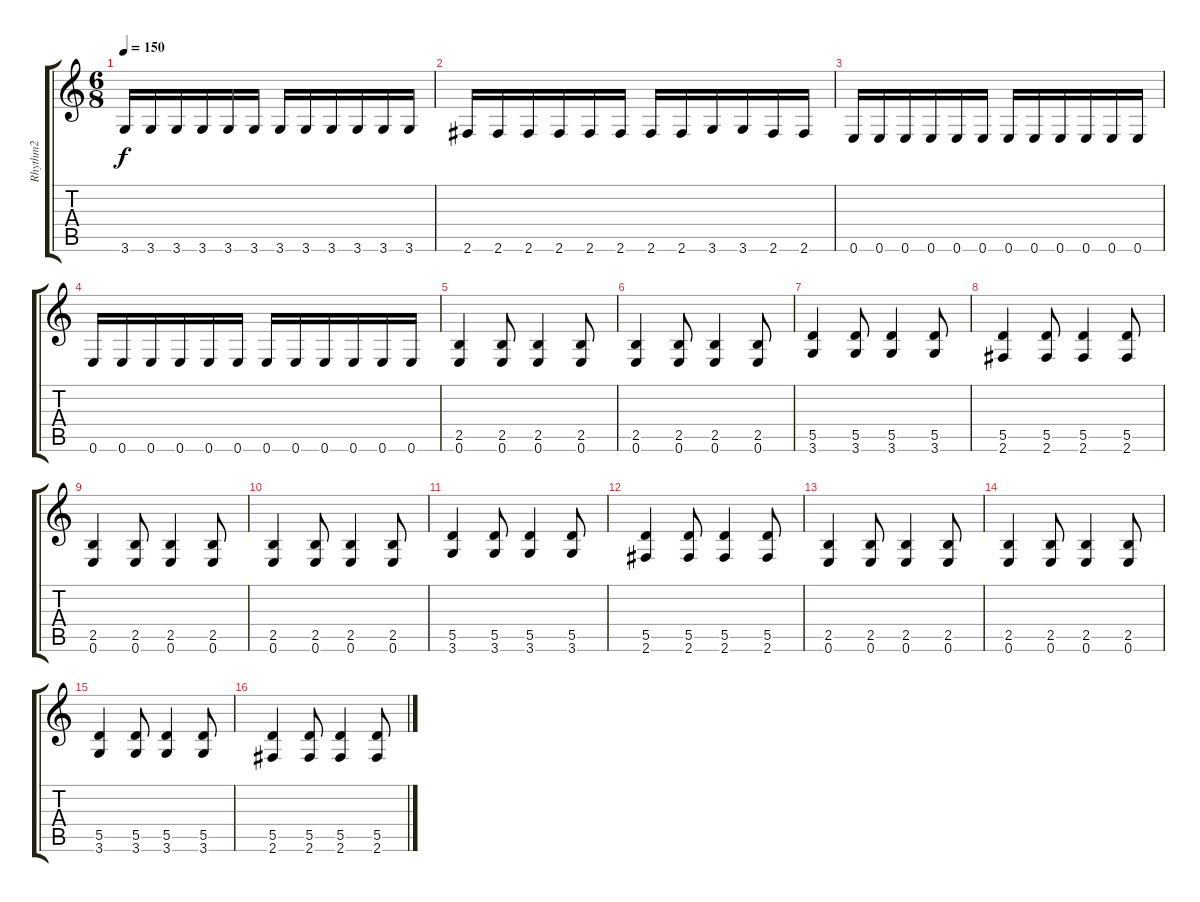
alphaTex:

\track ("Rhythm2" "Rhythm2") {instrument distortionguitar}
\staff {score tabs}
\tuning (E4 B3 G3 D3 A2 E2) {hide}
\ts (6 8)
\tempo 150
\clef g2
\ks c
3.6.16{dy f} 3.6.16 3.6.16 3.6.16 3.6.16 3.6.16 3.6.16 3.6.16 3.6.16 3.6.16 3.6.16 3.6.16 |
2.6.16 2.6.16 2.6.16 2.6.16 2.6.16 2.6.16 2.6.16 2.6.16 3.6.16 3.6.16 2.6.16 2.6.16 |
0.6.16 0.6.16 0.6.16 0.6.16 0.6.16 0.6.16 0.6.16 0.6.16 0.6.16 0.6.16 0.6.16 0.6.16 |
0.6.16 0.6.16 0.6.16 0.6.16 0.6.16 0.6.16 0.6.16 0.6.16 0.6.16 0.6.16 0.6.16 0.6.16 |
(2.5 0.6).4 (2.5 0.6).8 (2.5 0.6).4 (2.5 0.6).8 |
(2.5 0.6).4 (2.5 0.6).8 (2.5 0.6).4 (2.5 0.6).8 |
(5.5 3.6).4 (5.5 3.6).8 (5.5 3.6).4 (5.5 3.6).8 |
(5.5 2.6).4 (5.5 2.6).8 (5.5 2.6).4 (5.5 2.6).8 |
(2.5 0.6).4 (2.5 0.6).8 (2.5 0.6).4 (2.5 0.6).8 |
(2.5 0.6).4 (2.5 0.6).8 (2.5 0.6).4 (2.5 0.6).8 |
(5.5 3.6).4 (5.5 3.6).8 (5.5 3.6).4 (5.5 3.6).8 |
(5.5 2.6).4 (5.5 2.6).8 (5.5 2.6).4 (5.5 2.6).8 |
(2.5 0.6).4 (2.5 0.6).8 (2.5 0.6).4 (2.5 0.6).8 |
(2.5 0.6).4 (2.5 0.6).8 (2.5 0.6).4 (2.5 0.6).8 |
(5.5 3.6).4 (5.5 3.6).8 (5.5 3.6).4 (5.5 3.6).8 |
(5.5 2.6).4 (5.5 2.6).8 (5.5 2.6).4 (5.5 2.6).8
